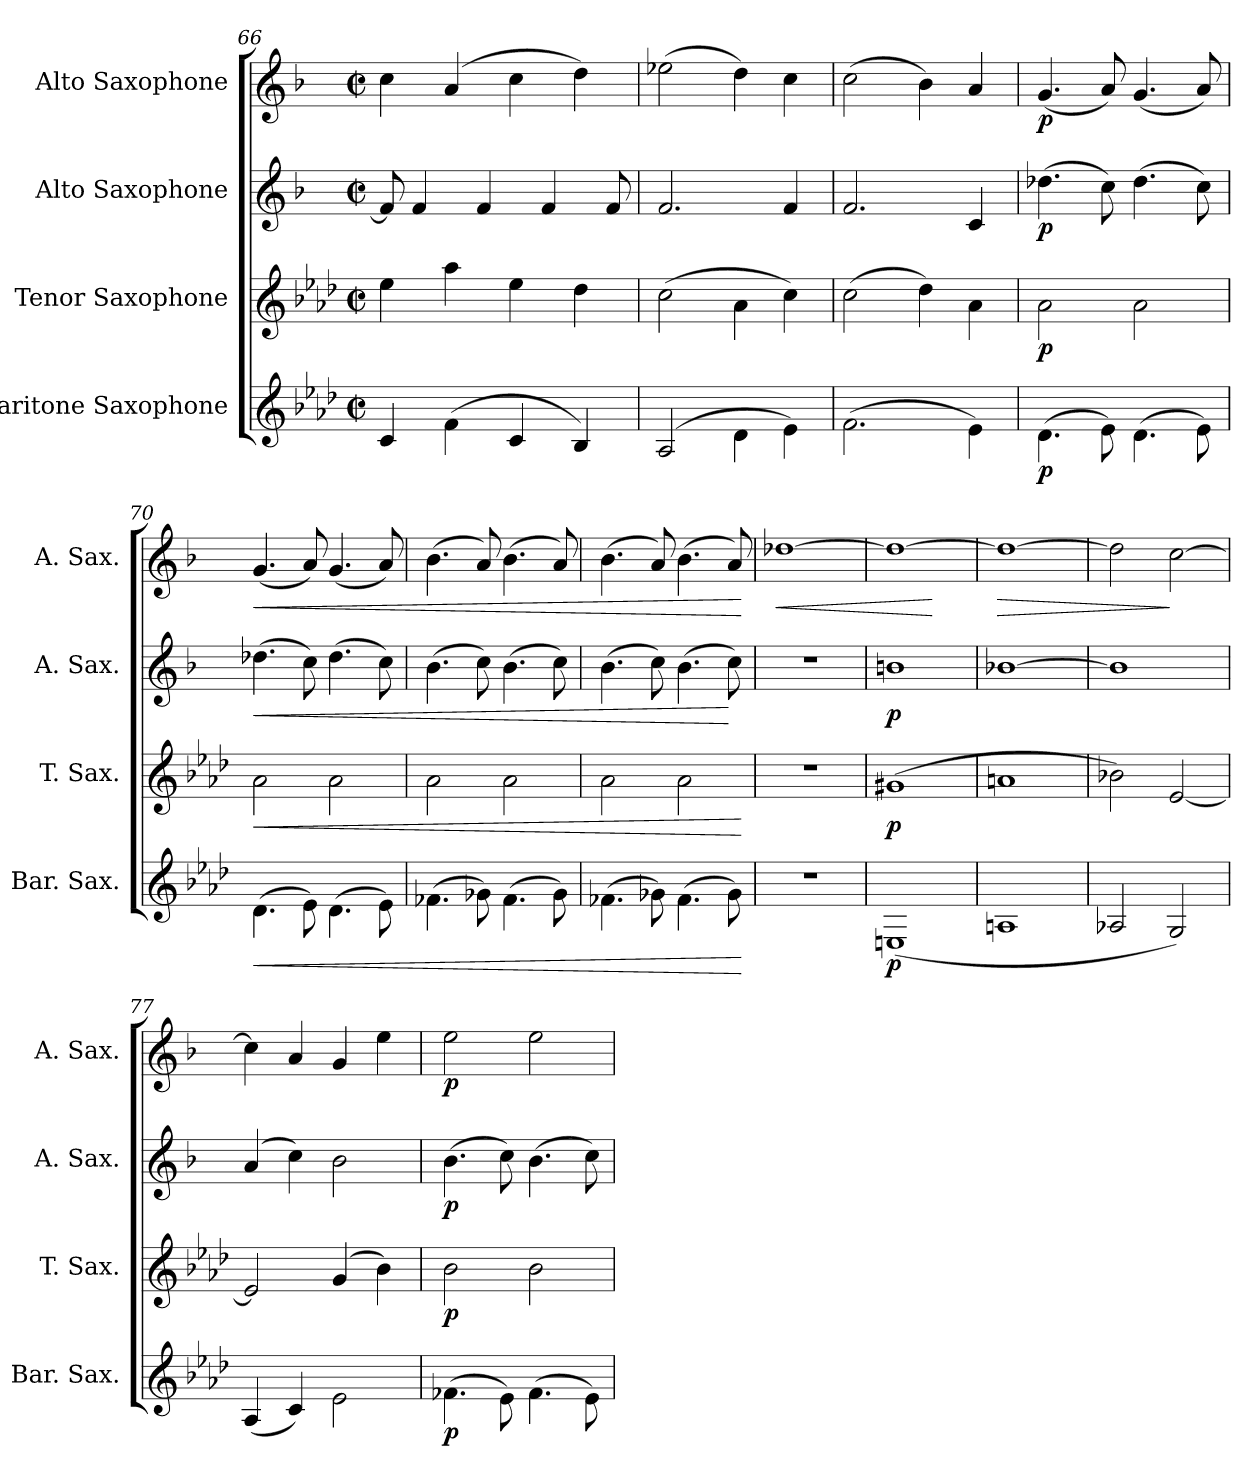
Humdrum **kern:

**kern	**dynam	**kern	**dynam	**kern	**dynam	**kern	**dynam
*part4	*part4	*part3	*part3	*part2	*part2	*part1	*part1
*staff4	*staff4	*staff3	*staff3	*staff2	*staff2	*staff1	*staff1
*I"Baritone Saxophone	*	*I"Tenor Saxophone	*	*I"Alto Saxophone	*	*I"Alto Saxophone	*
*I'Bar. Sax.	*	*I'T. Sax.	*	*I'A. Sax.	*	*I'A. Sax.	*
!!LO:LB:g=z
*clefG2	*	*clefG2	*	*clefG2	*	*clefG2	*
*ITrd12c21	*	*ITrd8c14	*	*ITrd5c9	*	*ITrd5c9	*
*k[b-e-a-d-]	*	*k[b-e-a-d-]	*	*k[b-e-a-d-]	*	*k[b-e-a-d-]	*
*M2/2	*	*M2/2	*	*M2/2	*	*M2/2	*
*met(c|)	*	*met(c|)	*	*met(c|)	*	*met(c|)	*
=66	=66	=66	=66	=66	=66	=66	=66
4C/	.	4e-\	.	8A-/]	.	4e-\	.
.	.	.	.	4A-/	.	.	.
(4F\	.	4a-\	.	.	.	(4c/	.
.	.	.	.	4A-/	.	.	.
4C/	.	4e-\	.	.	.	4e-\	.
.	.	.	.	4A-/	.	.	.
4BB-/)	.	4d-\	.	.	.	4f\)	.
.	.	.	.	8A-/	.	.	.
=67	=67	=67	=67	=67	=67	=67	=67
(2AA-/	.	(2c\	.	2.A-/	.	(2g-X\	.
4D-\	.	4A-\	.	.	.	4f\)	.
4E-\)	.	4c\)	.	4A-/	.	4e-\	.
=68	=68	=68	=68	=68	=68	=68	=68
(2.F\	.	(2c\	.	2.A-/	.	(2e-\	.
.	.	4d-\)	.	.	.	4d-\)	.
4E-\)	.	4A-\	.	4E-/	.	4c/	.
=69	=69	=69	=69	=69	=69	=69	=69
!	!LO:DY:b	!	!LO:DY:b	!	!LO:DY:b	!	!LO:DY:b
(4.D-\	p	2A-\	p	(4.f-X\	p	(4.B-/	p
8E-\)	.	.	.	8e-\)	.	8c/)	.
(4.D-\	.	2A-\	.	(4.f-\	.	(4.B-/	.
8E-\)	.	.	.	8e-\)	.	8c/)	.
=70	=70	=70	=70	=70	=70	=70	=70
!	!LO:HP:b	!	!LO:HP:b	!	!LO:HP:b	!	!LO:HP:b
(4.D-\	<	2A-\	<	(4.f-X\	<	(4.B-/	<
8E-\)	.	.	.	8e-\)	.	8c/)	.
(4.D-\	.	2A-\	.	(4.f-\	.	(4.B-/	.
8E-\)	.	.	.	8e-\)	.	8c/)	.
=71	=71	=71	=71	=71	=71	=71	=71
(4.F-X\	.	2A-\	.	(4.d-\	.	(4.d-\	.
8G-X\)	.	.	.	8e-\)	.	8c/)	.
(4.F-\	.	2A-\	.	(4.d-\	.	(4.d-\	.
8G-\)	.	.	.	8e-\)	.	8c/)	.
!!LO:LB:g=z
=72	=72	=72	=72	=72	=72	=72	=72
(4.F-X\	.	2A-\	.	(4.d-\	.	(4.d-\	.
8G-X\)	.	.	.	8e-\)	.	8c/)	.
(4.F-\	.	2A-\	.	(4.d-\	.	(4.d-\	.
8G-\)	.	.	.	8e-\)	[	8c/)	.
.	[	.	[	.	.	.	[
=73	=73	=73	=73	=73	=73	=73	=73
!	!	!	!	!	!	!	!LO:HP:b
1r	.	1r	.	1r	.	[1f-X	<
=74	=74	=74	=74	=74	=74	=74	=74
!	!LO:DY:b	!	!LO:DY:b	!	!LO:DY:b	!	!
(1EEn	p	(1G#X	p	1dn	p	1f-_	.
.	.	.	.	.	.	.	[
=75	=75	=75	=75	=75	=75	=75	=75
!	!	!	!	!	!	!	!LO:HP:b
1AAn	.	1An	.	[1d-X	.	1f-_	>
=76	=76	=76	=76	=76	=76	=76	=76
2AA-X/	.	2B-X\)	.	1d-]	.	2f-\]	.
2GG/)	.	[2E-/	.	.	.	[2e-\	]
=77	=77	=77	=77	=77	=77	=77	=77
(4AA-/	.	2E-/]	.	(4c/	.	4e-\]	.
4C/)	.	.	.	4e-\)	.	4c/	.
2E-\	.	(4G/	.	2d-\	.	4B-/	.
.	.	4B-\)	.	.	.	4g\	.
=78	=78	=78	=78	=78	=78	=78	=78
!	!LO:DY:b	!	!LO:DY:b	!	!LO:DY:b	!	!LO:DY:b
(4.F-X\	p	2B-\	p	(4.d-\	p	2g\	p
8E-\)	.	.	.	8e-\)	.	.	.
(4.F-\	.	2B-\	.	(4.d-\	.	2g\	.
8E-\)	.	.	.	8e-\)	.	.	.
=	=	=	=	=	=	=	=
*-	*-	*-	*-	*-	*-	*-	*-
